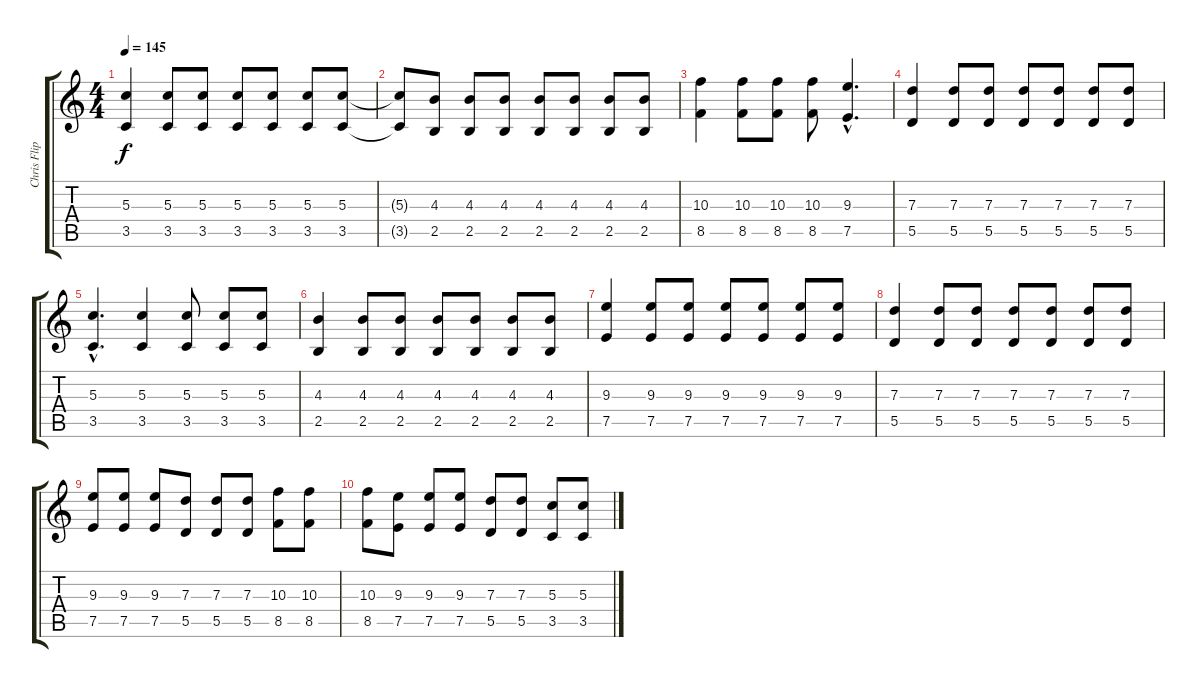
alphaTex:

\track ("Chris Flippin" "Chris Flip") {instrument distortionguitar}
\staff {score tabs}
\tuning (E4 B3 G3 D3 A2 E2) {hide}
\ts (4 4)
\tempo 145
\clef g2
\ks c
(5.3 3.5).4{dy f} (5.3 3.5).8 (5.3 3.5).8 (5.3 3.5).8 (5.3 3.5).8 (5.3 3.5).8 (5.3 3.5).8 |
(5.3{t} 3.5{t}).8 (4.3 2.5).8 (4.3 2.5).8 (4.3 2.5).8 (4.3 2.5).8 (4.3 2.5).8 (4.3 2.5).8 (4.3 2.5).8 |
(10.3 8.5).4 (10.3 8.5).8 (10.3 8.5).8 (10.3 8.5).8 (9.3{hac} 7.5{hac}).4{d} |
(7.3 5.5).4 (7.3 5.5).8 (7.3 5.5).8 (7.3 5.5).8 (7.3 5.5).8 (7.3 5.5).8 (7.3 5.5).8 |
(5.3{hac} 3.5{hac}).4{d} (5.3 3.5).4 (5.3 3.5).8 (5.3 3.5).8 (5.3 3.5).8 |
(4.3 2.5).4 (4.3 2.5).8 (4.3 2.5).8 (4.3 2.5).8 (4.3 2.5).8 (4.3 2.5).8 (4.3 2.5).8 |
(9.3 7.5).4 (9.3 7.5).8 (9.3 7.5).8 (9.3 7.5).8 (9.3 7.5).8 (9.3 7.5).8 (9.3 7.5).8 |
(7.3 5.5).4 (7.3 5.5).8 (7.3 5.5).8 (7.3 5.5).8 (7.3 5.5).8 (7.3 5.5).8 (7.3 5.5).8 |
(9.3 7.5).8 (9.3 7.5).8 (9.3 7.5).8 (7.3 5.5).8 (7.3 5.5).8 (7.3 5.5).8 (10.3 8.5).8 (10.3 8.5).8 |
(10.3 8.5).8 (9.3 7.5).8 (9.3 7.5).8 (9.3 7.5).8 (7.3 5.5).8 (7.3 5.5).8 (5.3 3.5).8 (5.3 3.5).8
